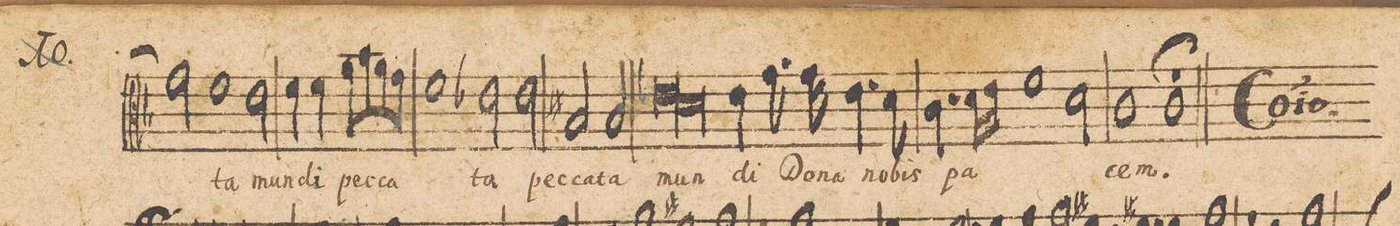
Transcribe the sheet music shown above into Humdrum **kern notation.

**kern	**text
*I"[CANTVS.]	*
*clefC3	*
*k[b-]	*
*met(C|)	*
*M2/1	*
2g\]	.
1f\	-ta
2e\	mun-
=33-	=33-
4f\	.
4f\	-di
8a\L	pec-
8b-\	.
8a\	.
8g\J	.
0f\	-ca-
=34-	=34-
2e-X\	-ta
2e-\	pec-
=35-	=35-
2Bn/	-ca-
2B/	-ta
*lig	*
1e-X\	mun-
=36-	=36-
1d\	.
*Xlig	*
4e\	-di
8.g\	Do-
16g\	-na
4.e\	no-
8d\	-bis
=37-	=37-
4.c\	pa-
16d\LL	.
16e\JJ	.
1f\	.
2d\	.
=38-	=38-
1c\	cem.
1c\;	.
=-	=-
*-	*-
